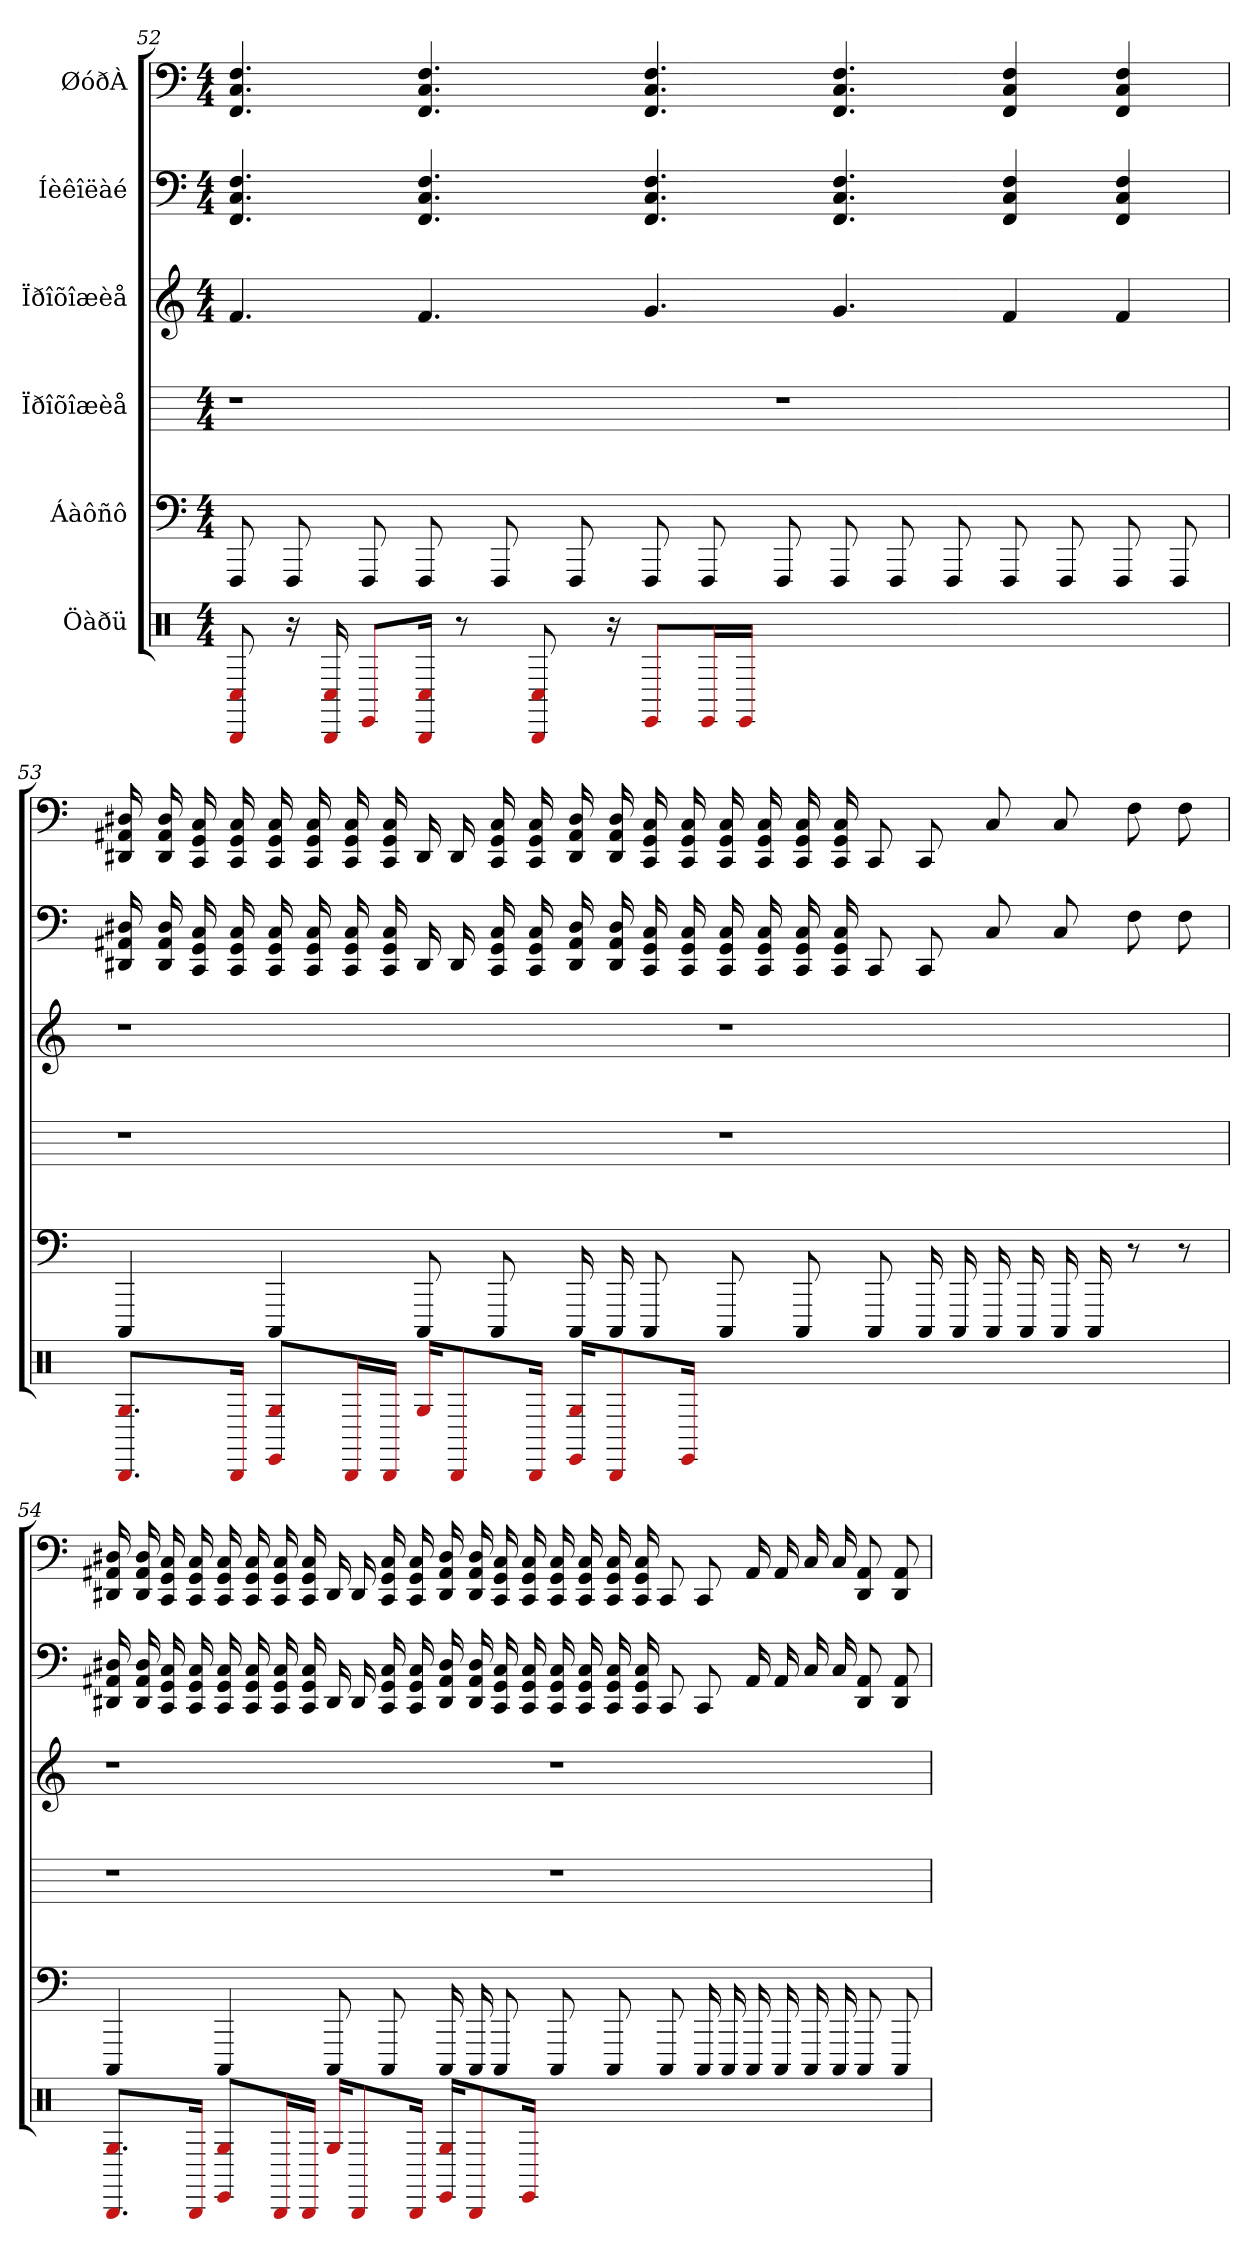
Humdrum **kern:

**kern	**kern	**kern	**kern	**kern	**kern
*part6	*part5	*part4	*part3	*part2	*part1
*staff6	*staff5	*staff4	*staff3	*staff2	*staff1
*I"Öàðü	*I"Áàôñô	*I"Ïðîõîæèå	*I"Ïðîõîæèå	*I"Íèêîëàé	*I"ØóðÀ
*clefX	*	*	*	*	*
*k[]	*k[]	*k[]	*k[]	*k[]	*k[]
*M4/4	*M4/4	*M4/4	*M4/4	*M4/4	*M4/4
=52	=52	=52	=52	=52	=52
8BBB 8C#	8FFF	1r	4.f	4.F 4.C 4.FF	4.F 4.C 4.FF
16r	8FFF	.	.	.	.
16BBB 16C#	.	.	.	.	.
8EE/L	8FFF	.	.	.	.
16BBB/ 16C#/Jk	8FFF	.	4.f	4.F 4.C 4.FF	4.F 4.C 4.FF
8r	.	.	.	.	.
.	8FFF	.	.	.	.
8BBB 8C#	.	.	.	.	.
.	8FFF	.	.	.	.
16r	.	.	.	.	.
8EE/L	8FFF	.	4.g	4.F 4.C 4.FF	4.F 4.C 4.FF
16EE/L	8FFF	.	.	.	.
16EE/JJ	.	.	.	.	.
1ryy	8FFF	1r	.	.	.
.	8FFF	.	4.g	4.F 4.C 4.FF	4.F 4.C 4.FF
.	8FFF	.	.	.	.
.	8FFF	.	.	.	.
.	8FFF	.	4f	4F 4C 4FF	4F 4C 4FF
.	8FFF	.	.	.	.
.	8FFF	.	4f	4F 4C 4FF	4F 4C 4FF
.	8FFF	.	.	.	.
=53	=53	=53	=53	=53	=53
8.BBB/ 8.G/L	4CCC	1r	1r	16D# 16AA# 16DD#	16D# 16AA# 16DD#
.	.	.	.	16D# 16AA# 16DD#	16D# 16AA# 16DD#
.	.	.	.	16C 16GG 16CC	16C 16GG 16CC
16BBB/Jk	.	.	.	16C 16GG 16CC	16C 16GG 16CC
8EE/ 8G/L	4CCC	.	.	16C 16GG 16CC	16C 16GG 16CC
.	.	.	.	16C 16GG 16CC	16C 16GG 16CC
16BBB/L	.	.	.	16C 16GG 16CC	16C 16GG 16CC
16BBB/JJ	.	.	.	16C 16GG 16CC	16C 16GG 16CC
16G/KL	8CCC	.	.	16DD#	16DD#
8BBB/	.	.	.	16DD#	16DD#
.	8CCC	.	.	16C 16GG 16CC	16C 16GG 16CC
16BBB/Jk	.	.	.	16C 16GG 16CC	16C 16GG 16CC
16EE/ 16G/KL	16CCC	.	.	16D# 16AA# 16DD#	16D# 16AA# 16DD#
8BBB/	16CCC	.	.	16D# 16AA# 16DD#	16D# 16AA# 16DD#
.	8CCC	.	.	16C 16GG 16CC	16C 16GG 16CC
16EE/Jk	.	.	.	16C 16GG 16CC	16C 16GG 16CC
1ryy	8CCC	1r	1r	16C 16GG 16CC	16C 16GG 16CC
.	.	.	.	16C 16GG 16CC	16C 16GG 16CC
.	8CCC	.	.	16C 16GG 16CC	16C 16GG 16CC
.	.	.	.	16C 16GG 16CC	16C 16GG 16CC
.	8CCC	.	.	8CC	8CC
.	16CCC	.	.	8CC	8CC
.	16CCC	.	.	.	.
.	16CCC	.	.	8C	8C
.	16CCC	.	.	.	.
.	16CCC	.	.	8C	8C
.	16CCC	.	.	.	.
.	8r	.	.	8F	8F
.	8r	.	.	8F	8F
=54	=54	=54	=54	=54	=54
8.BBB/ 8.G/L	4CCC	1r	1r	16D# 16AA# 16DD#	16D# 16AA# 16DD#
.	.	.	.	16D# 16AA# 16DD#	16D# 16AA# 16DD#
.	.	.	.	16C 16GG 16CC	16C 16GG 16CC
16BBB/Jk	.	.	.	16C 16GG 16CC	16C 16GG 16CC
8EE/ 8G/L	4CCC	.	.	16C 16GG 16CC	16C 16GG 16CC
.	.	.	.	16C 16GG 16CC	16C 16GG 16CC
16BBB/L	.	.	.	16C 16GG 16CC	16C 16GG 16CC
16BBB/JJ	.	.	.	16C 16GG 16CC	16C 16GG 16CC
16G/KL	8CCC	.	.	16DD#	16DD#
8BBB/	.	.	.	16DD#	16DD#
.	8CCC	.	.	16C 16GG 16CC	16C 16GG 16CC
16BBB/Jk	.	.	.	16C 16GG 16CC	16C 16GG 16CC
16EE/ 16G/KL	16CCC	.	.	16D# 16AA# 16DD#	16D# 16AA# 16DD#
8BBB/	16CCC	.	.	16D# 16AA# 16DD#	16D# 16AA# 16DD#
.	8CCC	.	.	16C 16GG 16CC	16C 16GG 16CC
16EE/Jk	.	.	.	16C 16GG 16CC	16C 16GG 16CC
1ryy	8CCC	1r	1r	16C 16GG 16CC	16C 16GG 16CC
.	.	.	.	16C 16GG 16CC	16C 16GG 16CC
.	8CCC	.	.	16C 16GG 16CC	16C 16GG 16CC
.	.	.	.	16C 16GG 16CC	16C 16GG 16CC
.	8CCC	.	.	8CC	8CC
.	16CCC	.	.	8CC	8CC
.	16CCC	.	.	.	.
.	16CCC	.	.	16AA#	16AA#
.	16CCC	.	.	16AA#	16AA#
.	16CCC	.	.	16C	16C
.	16CCC	.	.	16C	16C
.	8CCC	.	.	8AA# 8DD#	8AA# 8DD#
.	8CCC	.	.	8AA# 8DD#	8AA# 8DD#
=	=	=	=	=	=
*-	*-	*-	*-	*-	*-
